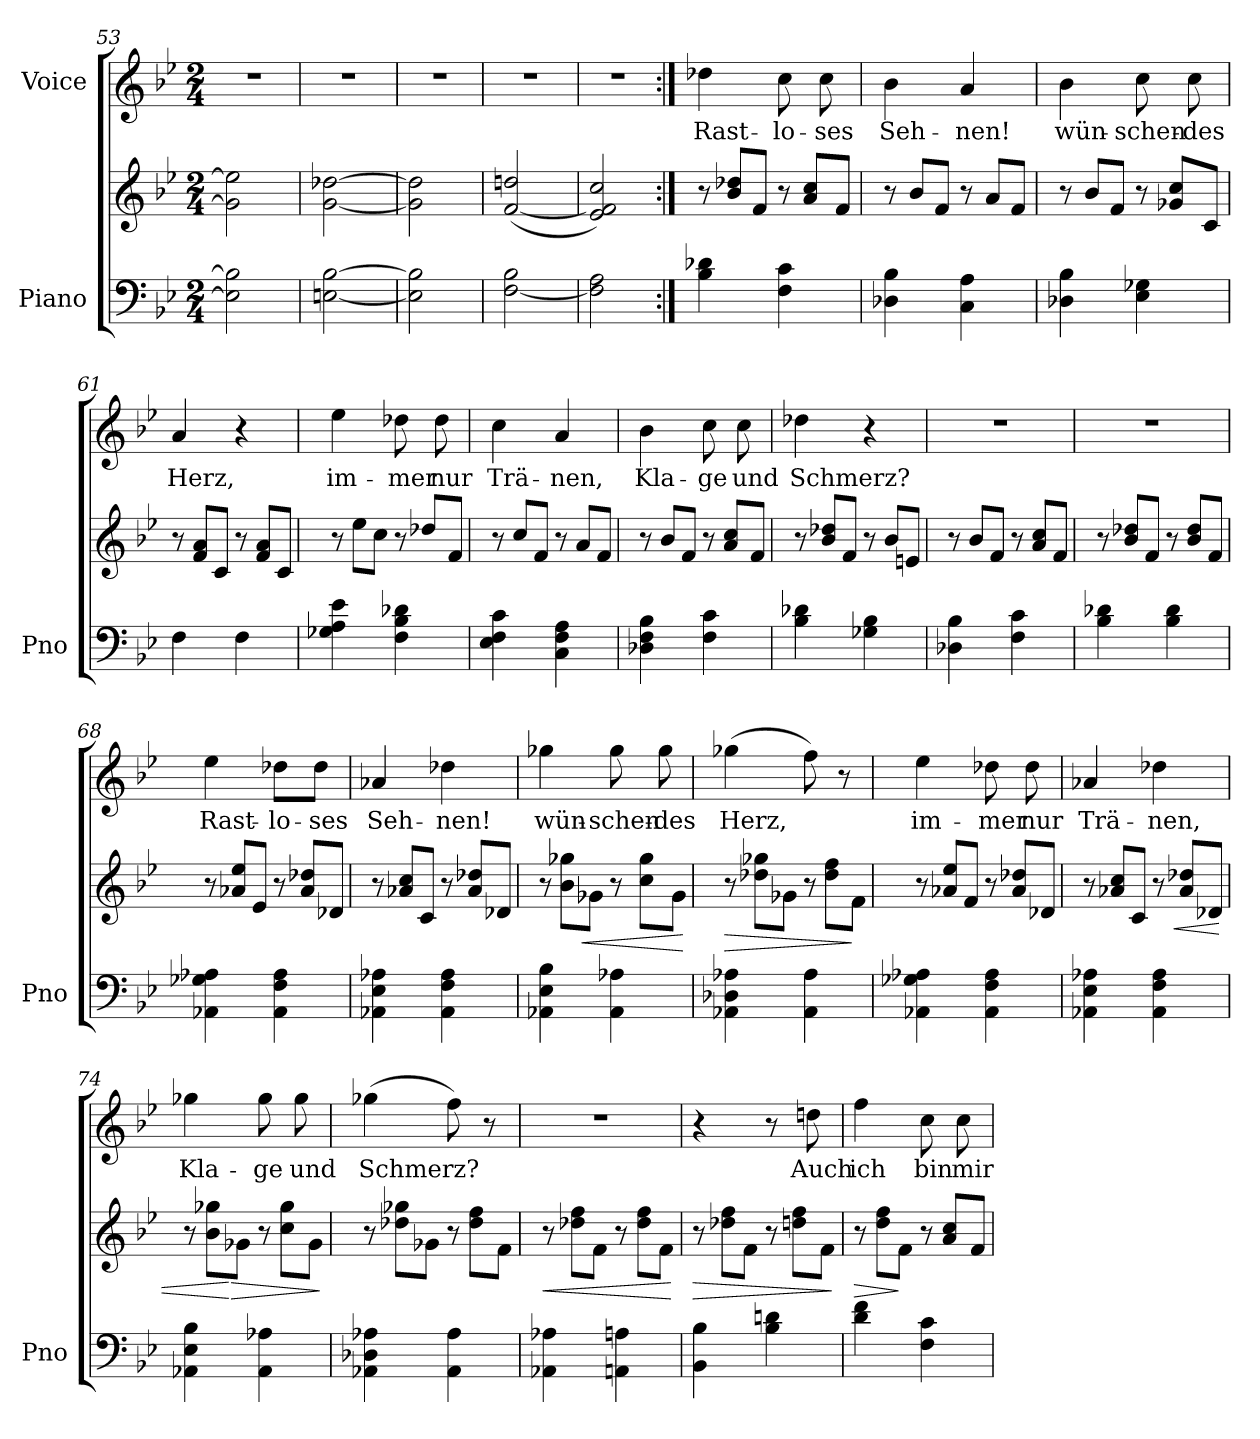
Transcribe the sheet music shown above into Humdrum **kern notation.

**kern	**kern	**dynam	**kern	**text
*part2	*part2	*part2	*part1	*part1
*staff3	*staff2	*staff2/3	*staff1	*staff1
*I"Piano	*	*	*I"Voice	*
*I'Pno	*	*	*	*
*clefF4	*clefG2	*	*clefG2	*
*k[b-e-]	*k[b-e-]	*	*k[b-e-]	*
*M2/4	*M2/4	*	*M2/4	*
=53	=53	=53	=53	=53
2E-\] 2B-\]	2g\] 2ee-\]	.	2r	.
=54	=54	=54	=54	=54
[2En\ [2B-\	[2g\ [2dd-X\	.	2r	.
=55	=55	=55	=55	=55
2E\] 2B-\]	2g\] 2dd-\]	.	2r	.
=56	=56	=56	=56	=56
[2F\ 2B-\	(>[>2f/ 2ddn/	.	2r	.
=57	=57	=57	=57	=57
2F\] 2A\	2e-/ 2f/] 2cc/)	.	2r	.
=58:|!	=58:|!	=58:|!	=58:|!	=58:|!
*	*Xtuplet	*	*	*
4B-\ 4d-X\	12r	.	4dd-X\	Rast-
.	12b-/ 12dd-X/L	.	.	.
.	12f/J	.	.	.
4F\ 4c\	12r	.	8cc\	-lo-
.	12a/ 12cc/L	.	.	.
.	.	.	8cc\	-ses
.	12f/J	.	.	.
=59	=59	=59	=59	=59
4D-X\ 4B-\	12r	.	4b-\	Seh-
.	12b-/L	.	.	.
.	12f/J	.	.	.
4C\ 4A\	12r	.	4a/	-nen!
.	12a/L	.	.	.
.	12f/J	.	.	.
=60	=60	=60	=60	=60
4D-X\ 4B-\	12r	.	4b-\	wün-
.	12b-/L	.	.	.
.	12f/J	.	.	.
4E-\ 4G-X\	12r	.	8cc\	-schen-
.	12g-X/ 12cc/L	.	.	.
.	.	.	8cc\	-des
.	12c/J	.	.	.
=61	=61	=61	=61	=61
4F\	12r	.	4a/	Herz,
.	12f/ 12a/L	.	.	.
.	12c/J	.	.	.
4F\	12r	.	4r	.
.	12f/ 12a/L	.	.	.
.	12c/J	.	.	.
=62	=62	=62	=62	=62
4G-X\ 4A\ 4e-\	12r	.	4ee-\	im-
.	12ee-\L	.	.	.
.	12cc\J	.	.	.
4F\ 4B-\ 4d-X\	12r	.	8dd-X\	-mer
.	12dd-X/L	.	.	.
.	.	.	8dd-\	nur
.	12f/J	.	.	.
=63	=63	=63	=63	=63
4E-\ 4F\ 4c\	12r	.	4cc\	Trä-
.	12cc/L	.	.	.
.	12f/J	.	.	.
4C\ 4F\ 4A\	12r	.	4a/	-nen,
.	12a/L	.	.	.
.	12f/J	.	.	.
=64	=64	=64	=64	=64
4D-X\ 4F\ 4B-\	12r	.	4b-\	Kla-
.	12b-/L	.	.	.
.	12f/J	.	.	.
4F\ 4c\	12r	.	8cc\	-ge
.	12a/ 12cc/L	.	.	.
.	.	.	8cc\	und
.	12f/J	.	.	.
=65	=65	=65	=65	=65
4B-\ 4d-X\	12r	.	4dd-X\	Schmerz?
.	12b-/ 12dd-X/L	.	.	.
.	12f/J	.	.	.
4G-X\ 4B-\	12r	.	4r	.
.	12b-/L	.	.	.
.	12en/J	.	.	.
=66	=66	=66	=66	=66
4D-X\ 4B-\	12r	.	2r	.
.	12b-/L	.	.	.
.	12f/J	.	.	.
4F\ 4c\	12r	.	.	.
.	12a/ 12cc/L	.	.	.
.	12f/J	.	.	.
=67	=67	=67	=67	=67
4B-\ 4d-X\	12r	.	2r	.
.	12b-/ 12dd-X/L	.	.	.
.	12f/J	.	.	.
4B-\ 4d-\	12r	.	.	.
.	12b-/ 12dd-/L	.	.	.
.	12f/J	.	.	.
=68	=68	=68	=68	=68
4AA-X\ 4G-X\ 4A-X\	12r	.	4ee-\	Rast-
.	12a-X/ 12ee-/L	.	.	.
.	12e-/J	.	.	.
4AA-\ 4F\ 4A-\	12r	.	8dd-X\L	-lo-
.	12a-/ 12dd-X/L	.	.	.
.	.	.	8dd-\J	-ses
.	12d-X/J	.	.	.
=69	=69	=69	=69	=69
4AA-X\ 4E-\ 4A-X\	12r	.	4a-X/	Seh-
.	12a-X/ 12cc/L	.	.	.
.	12c/J	.	.	.
4AA-\ 4F\ 4A-\	12r	.	4dd-X\	-nen!
.	12a-/ 12dd-X/L	.	.	.
.	12d-X/J	.	.	.
=70	=70	=70	=70	=70
4AA-X\ 4E-\ 4B-\	12r	.	4gg-X\	wün-
.	12b-\ 12gg-X\L	.	.	.
!	!	!LO:HP:b	!	!
.	12g-X\J	<	.	.
4AA-\ 4A-X\	12r	.	8gg-\	schen-
.	12cc\ 12gg-\L	.	.	.
.	.	.	8gg-\	-des
.	12g-\J	.	.	.
.	.	[	.	.
=71	=71	=71	=71	=71
!	!	!LO:HP:b	!	!
4AA-X\ 4D-X\ 4A-X\	12r	>	(4gg-X\	Herz,
.	12dd-X\ 12gg-X\L	.	.	.
.	12g-X\J	.	.	.
4AA-\ 4A-\	12r	.	8ff\)	.
.	12dd-\ 12ff\L	.	.	.
.	.	.	8r	.
.	12f\J	]	.	.
=72	=72	=72	=72	=72
4AA-X\ 4G-X\ 4A-X\	12r	.	4ee-\	im-
.	12a-X/ 12ee-/L	.	.	.
.	12f/J	.	.	.
4AA-\ 4F\ 4A-\	12r	.	8dd-X\	-mer
.	12a-/ 12dd-X/L	.	.	.
.	.	.	8dd-\	nur
.	12d-X/J	.	.	.
=73	=73	=73	=73	=73
4AA-X\ 4E-\ 4A-X\	12r	.	4a-X/	Trä-
.	12a-X/ 12cc/L	.	.	.
.	12c/J	.	.	.
4AA-\ 4F\ 4A-\	12r	.	4dd-X\	-nen,
!	!	!LO:HP:b	!	!
.	12a-/ 12dd-X/L	<	.	.
.	12d-X/J	.	.	.
=74	=74	=74	=74	=74
4AA-X\ 4E-\ 4B-\	12r	.	4gg-X\	Kla-
.	12b-\ 12gg-X\L	.	.	.
!	!	!LO:HP:n=1:b	!	!
.	12g-X\J	[ >	.	.
4AA-\ 4A-X\	12r	.	8gg-\	-ge
.	12cc\ 12gg-\L	.	.	.
.	.	.	8gg-\	und
.	12g-\J	.	.	.
.	.	]	.	.
=75	=75	=75	=75	=75
4AA-X\ 4D-X\ 4A-X\	12r	.	(4gg-X\	Schmerz?
.	12dd-X\ 12gg-X\L	.	.	.
.	12g-X\J	.	.	.
4AA-\ 4A-\	12r	.	8ff\)	.
.	12dd-\ 12ff\L	.	.	.
.	.	.	8r	.
.	12f\J	.	.	.
=76	=76	=76	=76	=76
!	!	!LO:HP:b	!	!
4AA-X\ 4A-X\	12r	<	2r	.
.	12dd-X\ 12ff\L	.	.	.
.	12f\J	.	.	.
4AAn\ 4An\	12r	.	.	.
.	12dd-\ 12ff\L	.	.	.
.	12f\J	.	.	.
.	.	[	.	.
=77	=77	=77	=77	=77
!	!	!LO:HP:b	!	!
4BB-\ 4B-\	12r	>	4r	.
.	12dd-X\ 12ff\L	.	.	.
.	12f\J	.	.	.
4B-\ 4dn\	12r	.	8r	.
.	12ddn\ 12ff\L	.	.	.
.	.	.	8ddn\	Auch
.	12f\J	.	.	.
.	.	]	.	.
=78	=78	=78	=78	=78
!	!	!LO:HP:b	!	!
4d\ 4f\	12r	>	4ff\	ich
.	12dd\ 12ff\L	.	.	.
.	12f\J	]	.	.
4F\ 4c\	12r	.	8cc\	bin
.	12a/ 12cc/L	.	.	.
.	.	.	8cc\	mir
.	12f/J	.	.	.
=	=	=	=	=
*-	*-	*-	*-	*-
